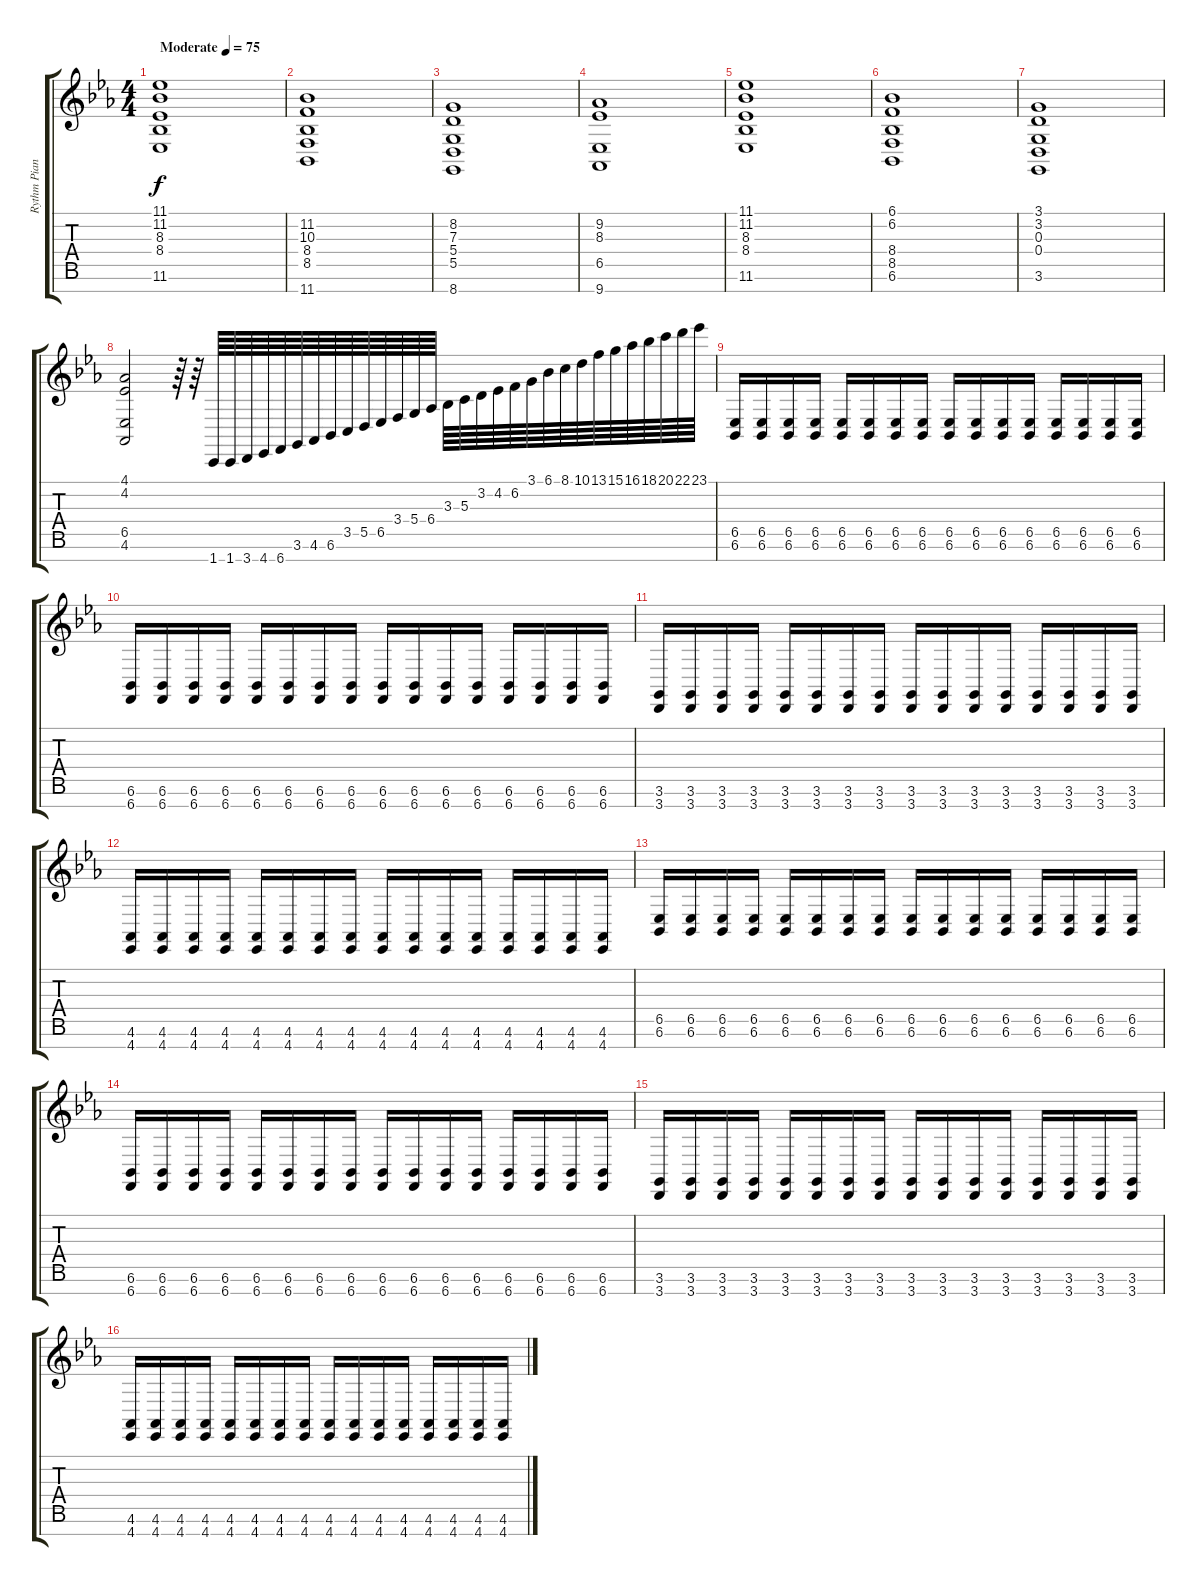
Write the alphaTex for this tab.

\track ("Rythm Piano" "Rythm Pian") {instrument acousticgrandpiano}
\staff {score tabs}
\tuning (E4 B3 G3 D3 A2 E2 B1) {hide}
\ts (4 4)
\tempo (75 "Moderate")
\clef g2
\ks eb
(11.1 11.2 8.3 8.4 11.6).1{dy f instrument acousticgrandpiano} |
(11.2 10.3 8.4 8.5 11.7).1 |
(8.2 7.3 5.4 5.5 8.7).1 |
(9.2 8.3 6.5 9.7).1 |
(11.1 11.2 8.3 8.4 11.6).1 |
(6.1 6.2 8.4 8.5 6.6).1 |
(3.1 3.2 0.3 0.4 3.6).1 |
(4.1 4.2 6.5 4.6).2 r.64 r.64 1.7.64 1.7.64 3.7.64 4.7.64 6.7.64 3.6.64 4.6.64 6.6.64 3.5.64 5.5.64 6.5.64 3.4.64 5.4.64 6.4.64 3.3.64 5.3.64 3.2.64 4.2.64 6.2.64 3.1.64 6.1.64 8.1.64 10.1.64 13.1.64 15.1.64 16.1.64 18.1.64 20.1.64 22.1.64 23.1.64 |
(6.5 6.6).16 (6.5 6.6).16 (6.5 6.6).16 (6.5 6.6).16 (6.5 6.6).16 (6.5 6.6).16 (6.5 6.6).16 (6.5 6.6).16 (6.5 6.6).16 (6.5 6.6).16 (6.5 6.6).16 (6.5 6.6).16 (6.5 6.6).16 (6.5 6.6).16 (6.5 6.6).16 (6.5 6.6).16 |
(6.6 6.7).16 (6.6 6.7).16 (6.6 6.7).16 (6.6 6.7).16 (6.6 6.7).16 (6.6 6.7).16 (6.6 6.7).16 (6.6 6.7).16 (6.6 6.7).16 (6.6 6.7).16 (6.6 6.7).16 (6.6 6.7).16 (6.6 6.7).16 (6.6 6.7).16 (6.6 6.7).16 (6.6 6.7).16 |
(3.6 3.7).16 (3.6 3.7).16 (3.6 3.7).16 (3.6 3.7).16 (3.6 3.7).16 (3.6 3.7).16 (3.6 3.7).16 (3.6 3.7).16 (3.6 3.7).16 (3.6 3.7).16 (3.6 3.7).16 (3.6 3.7).16 (3.6 3.7).16 (3.6 3.7).16 (3.6 3.7).16 (3.6 3.7).16 |
(4.6 4.7).16 (4.6 4.7).16 (4.6 4.7).16 (4.6 4.7).16 (4.6 4.7).16 (4.6 4.7).16 (4.6 4.7).16 (4.6 4.7).16 (4.6 4.7).16 (4.6 4.7).16 (4.6 4.7).16 (4.6 4.7).16 (4.6 4.7).16 (4.6 4.7).16 (4.6 4.7).16 (4.6 4.7).16 |
(6.5 6.6).16 (6.5 6.6).16 (6.5 6.6).16 (6.5 6.6).16 (6.5 6.6).16 (6.5 6.6).16 (6.5 6.6).16 (6.5 6.6).16 (6.5 6.6).16 (6.5 6.6).16 (6.5 6.6).16 (6.5 6.6).16 (6.5 6.6).16 (6.5 6.6).16 (6.5 6.6).16 (6.5 6.6).16 |
(6.6 6.7).16 (6.6 6.7).16 (6.6 6.7).16 (6.6 6.7).16 (6.6 6.7).16 (6.6 6.7).16 (6.6 6.7).16 (6.6 6.7).16 (6.6 6.7).16 (6.6 6.7).16 (6.6 6.7).16 (6.6 6.7).16 (6.6 6.7).16 (6.6 6.7).16 (6.6 6.7).16 (6.6 6.7).16 |
(3.6 3.7).16 (3.6 3.7).16 (3.6 3.7).16 (3.6 3.7).16 (3.6 3.7).16 (3.6 3.7).16 (3.6 3.7).16 (3.6 3.7).16 (3.6 3.7).16 (3.6 3.7).16 (3.6 3.7).16 (3.6 3.7).16 (3.6 3.7).16 (3.6 3.7).16 (3.6 3.7).16 (3.6 3.7).16 |
(4.6 4.7).16 (4.6 4.7).16 (4.6 4.7).16 (4.6 4.7).16 (4.6 4.7).16 (4.6 4.7).16 (4.6 4.7).16 (4.6 4.7).16 (4.6 4.7).16 (4.6 4.7).16 (4.6 4.7).16 (4.6 4.7).16 (4.6 4.7).16 (4.6 4.7).16 (4.6 4.7).16 (4.6 4.7).16
